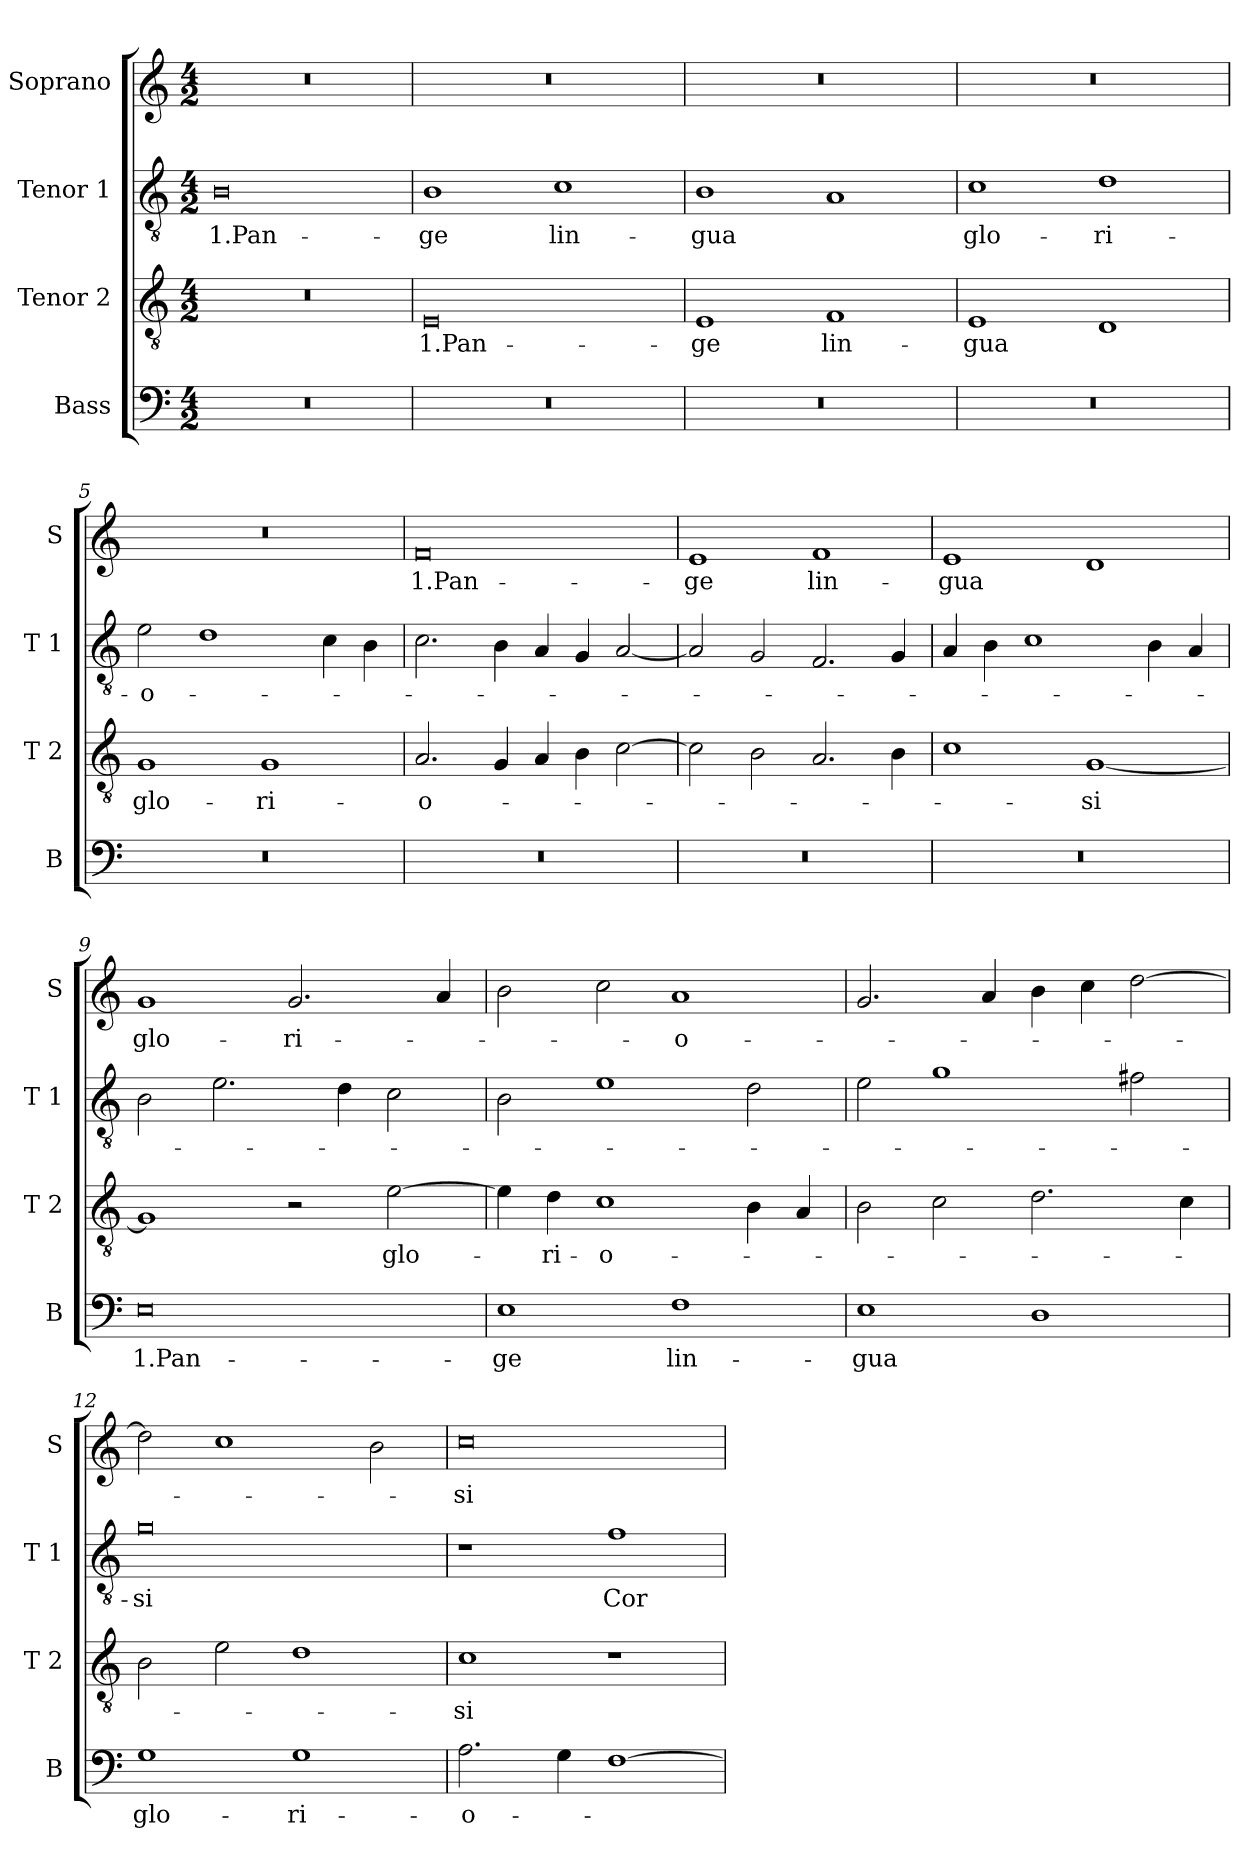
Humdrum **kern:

**kern	**text	**kern	**text	**kern	**text	**kern	**text
*part4	*part4	*part3	*part3	*part2	*part2	*part1	*part1
*staff4	*staff4	*staff3	*staff3	*staff2	*staff2	*staff1	*staff1
*I"Bass	*	*I"Tenor 2	*	*I"Tenor 1	*	*I"Soprano	*
*I'B	*	*I'T 2	*	*I'T 1	*	*I'S	*
*clefF4	*	*clefGv2	*	*clefGv2	*	*clefG2	*
*k[]	*	*k[]	*	*k[]	*	*k[]	*
*C:	*	*C:	*	*C:	*	*C:	*
*M4/2	*	*M4/2	*	*M4/2	*	*M4/2	*
=1	=1	=1	=1	=1	=1	=1	=1
!	!	!	!	!	!LO:LY:b	!	!
0r	.	0r	.	0B	1.Pan-	0r	.
=2	=2	=2	=2	=2	=2	=2	=2
!	!	!	!LO:LY:b	!	!LO:LY:b	!	!
0r	.	0E	1.Pan-	1B	-ge	0r	.
!	!	!	!	!	!LO:LY:b	!	!
.	.	.	.	1c	lin-	.	.
=3	=3	=3	=3	=3	=3	=3	=3
!	!	!	!LO:LY:b	!	!LO:LY:b	!	!
0r	.	1E	-ge	1B	-gua	0r	.
!	!	!	!LO:LY:b	!	!	!	!
.	.	1F	lin-	1A	.	.	.
=4	=4	=4	=4	=4	=4	=4	=4
!	!	!	!LO:LY:b	!	!LO:LY:b	!	!
0r	.	1E	-gua	1c	glo-	0r	.
!	!	!	!	!	!LO:LY:b	!	!
.	.	1D	.	1d	-ri-	.	.
=5	=5	=5	=5	=5	=5	=5	=5
!	!	!	!LO:LY:b	!	!LO:LY:b	!	!
0r	.	1G	glo-	2e\	-o-	0r	.
.	.	.	.	1d	.	.	.
!	!	!	!LO:LY:b	!	!	!	!
.	.	1G	-ri-	.	.	.	.
.	.	.	.	4c\	.	.	.
.	.	.	.	4B\	.	.	.
=6	=6	=6	=6	=6	=6	=6	=6
!	!	!	!LO:LY:b	!	!	!	!LO:LY:b
0r	.	2.A/	-o-	2.c\	.	0f	1.Pan-
.	.	4G/	.	4B\	.	.	.
.	.	4A/	.	4A/	.	.	.
.	.	4B\	.	4G/	.	.	.
.	.	[2c\	.	[2A/	.	.	.
!!LO:LB:g=z
=7	=7	=7	=7	=7	=7	=7	=7
!	!	!	!	!	!	!	!LO:LY:b
0r	.	2c\]	.	2A/]	.	1e	-ge
.	.	2B\	.	2G/	.	.	.
!	!	!	!	!	!	!	!LO:LY:b
.	.	2.A/	.	2.F/	.	1f	lin-
.	.	4B\	.	4G/	.	.	.
=8	=8	=8	=8	=8	=8	=8	=8
!	!	!	!	!	!	!	!LO:LY:b
0r	.	1c	.	4A/	.	1e	-gua
.	.	.	.	4B\	.	.	.
.	.	.	.	1c	.	.	.
!	!	!	!LO:LY:b	!	!	!	!
.	.	[1G	-si	.	.	1d	.
.	.	.	.	4B\	.	.	.
.	.	.	.	4A/	.	.	.
=9	=9	=9	=9	=9	=9	=9	=9
!	!LO:LY:b	!	!	!	!	!	!LO:LY:b
0E	1.Pan-	1G]	.	2B\	.	1g	glo-
.	.	.	.	2.e\	.	.	.
!	!	!	!	!	!	!	!LO:LY:b
.	.	2r	.	.	.	2.g/	-ri-
.	.	.	.	4d\	.	.	.
!	!	!	!LO:LY:b	!	!	!	!
.	.	[2e\	glo-	2c\	.	.	.
.	.	.	.	.	.	4a/	.
=10	=10	=10	=10	=10	=10	=10	=10
!	!LO:LY:b	!	!	!	!	!	!
1E	-ge	4e\]	.	2B\	.	2b\	.
!	!	!	!LO:LY:b	!	!	!	!
.	.	4d\	-ri-	.	.	.	.
!	!	!	!LO:LY:b	!	!	!	!
.	.	1c	-o-	1e	.	2cc\	.
!	!LO:LY:b	!	!	!	!	!	!LO:LY:b
1F	lin-	.	.	.	.	1a	-o-
.	.	4B\	.	2d\	.	.	.
.	.	4A/	.	.	.	.	.
=11	=11	=11	=11	=11	=11	=11	=11
!	!LO:LY:b	!	!	!	!	!	!
1E	-gua	2B\	.	2e\	.	2.g/	.
.	.	2c\	.	1g	.	.	.
.	.	.	.	.	.	4a/	.
1D	.	2.d\	.	.	.	4b\	.
.	.	.	.	.	.	4cc\	.
.	.	.	.	2f#X\	.	[2dd\	.
.	.	4c\	.	.	.	.	.
=12	=12	=12	=12	=12	=12	=12	=12
!	!LO:LY:b	!	!	!	!LO:LY:b	!	!
1G	glo-	2B\	.	0g	-si	2dd\]	.
.	.	2e\	.	.	.	1cc	.
!	!LO:LY:b	!	!	!	!	!	!
1G	-ri-	1d	.	.	.	.	.
.	.	.	.	.	.	2b\	.
!!LO:LB:g=z
=13	=13	=13	=13	=13	=13	=13	=13
!	!LO:LY:b	!	!LO:LY:b	!	!	!	!LO:LY:b
2.A\	-o-	1c	-si	1r	.	0cc	-si
4G\	.	.	.	.	.	.	.
!	!	!	!	!	!LO:LY:b	!	!
[1F	.	1r	.	1f	Cor-	.	.
=	=	=	=	=	=	=	=
*-	*-	*-	*-	*-	*-	*-	*-
